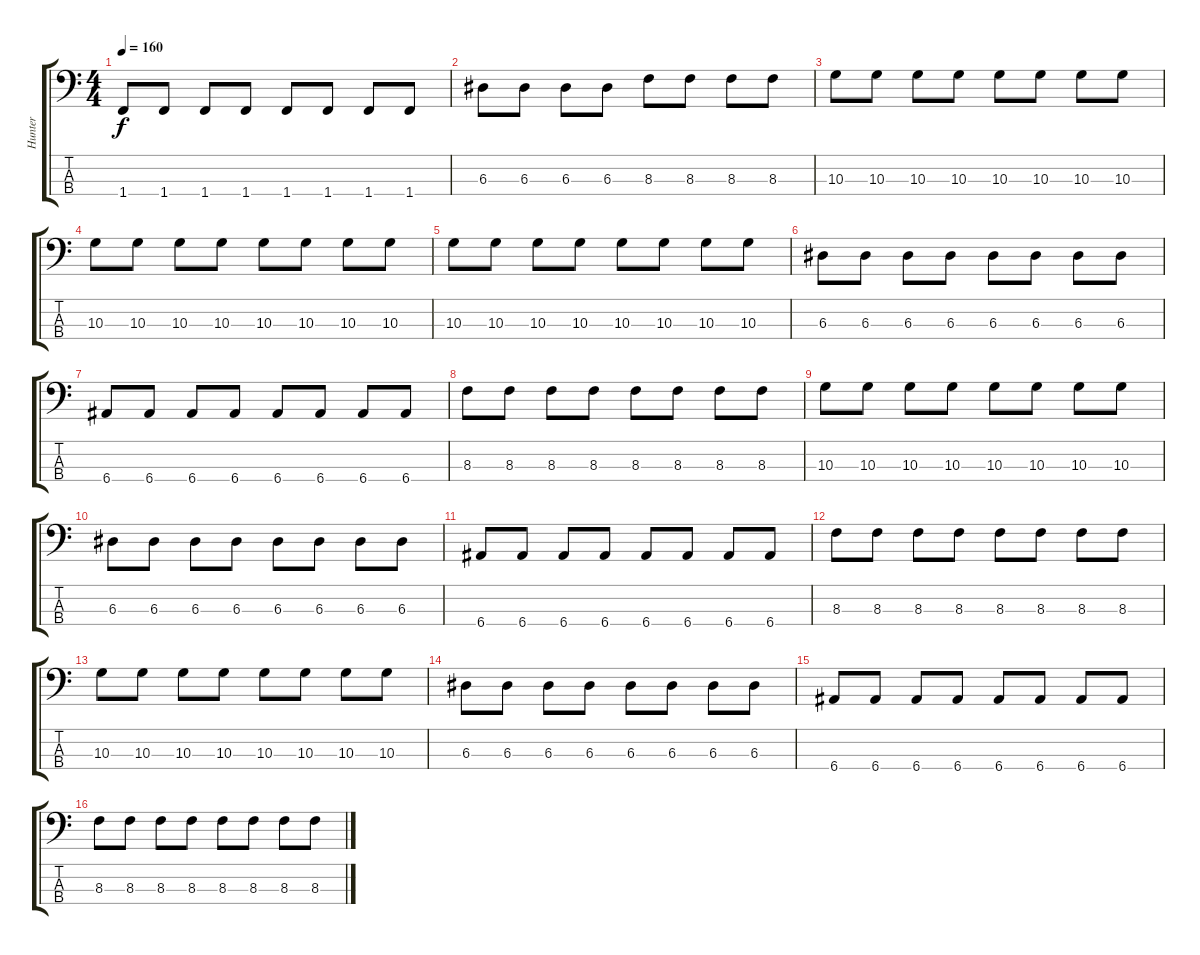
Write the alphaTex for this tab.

\track ("Hunter" "Hunter") {instrument electricbasspick}
\staff {score tabs}
\tuning (G2 D2 A1 E1) {hide}
\ts (4 4)
\tempo 160
\clef f4
\ks c
1.4.8{dy f} 1.4.8 1.4.8 1.4.8 1.4.8 1.4.8 1.4.8 1.4.8 |
6.3.8 6.3.8 6.3.8 6.3.8 8.3.8 8.3.8 8.3.8 8.3.8 |
10.3.8 10.3.8 10.3.8 10.3.8 10.3.8 10.3.8 10.3.8 10.3.8 |
10.3.8 10.3.8 10.3.8 10.3.8 10.3.8 10.3.8 10.3.8 10.3.8 |
10.3.8 10.3.8 10.3.8 10.3.8 10.3.8 10.3.8 10.3.8 10.3.8 |
6.3.8 6.3.8 6.3.8 6.3.8 6.3.8 6.3.8 6.3.8 6.3.8 |
6.4.8 6.4.8 6.4.8 6.4.8 6.4.8 6.4.8 6.4.8 6.4.8 |
8.3.8 8.3.8 8.3.8 8.3.8 8.3.8 8.3.8 8.3.8 8.3.8 |
10.3.8 10.3.8 10.3.8 10.3.8 10.3.8 10.3.8 10.3.8 10.3.8 |
6.3.8 6.3.8 6.3.8 6.3.8 6.3.8 6.3.8 6.3.8 6.3.8 |
6.4.8 6.4.8 6.4.8 6.4.8 6.4.8 6.4.8 6.4.8 6.4.8 |
8.3.8 8.3.8 8.3.8 8.3.8 8.3.8 8.3.8 8.3.8 8.3.8 |
10.3.8 10.3.8 10.3.8 10.3.8 10.3.8 10.3.8 10.3.8 10.3.8 |
6.3.8 6.3.8 6.3.8 6.3.8 6.3.8 6.3.8 6.3.8 6.3.8 |
6.4.8 6.4.8 6.4.8 6.4.8 6.4.8 6.4.8 6.4.8 6.4.8 |
8.3.8 8.3.8 8.3.8 8.3.8 8.3.8 8.3.8 8.3.8 8.3.8
